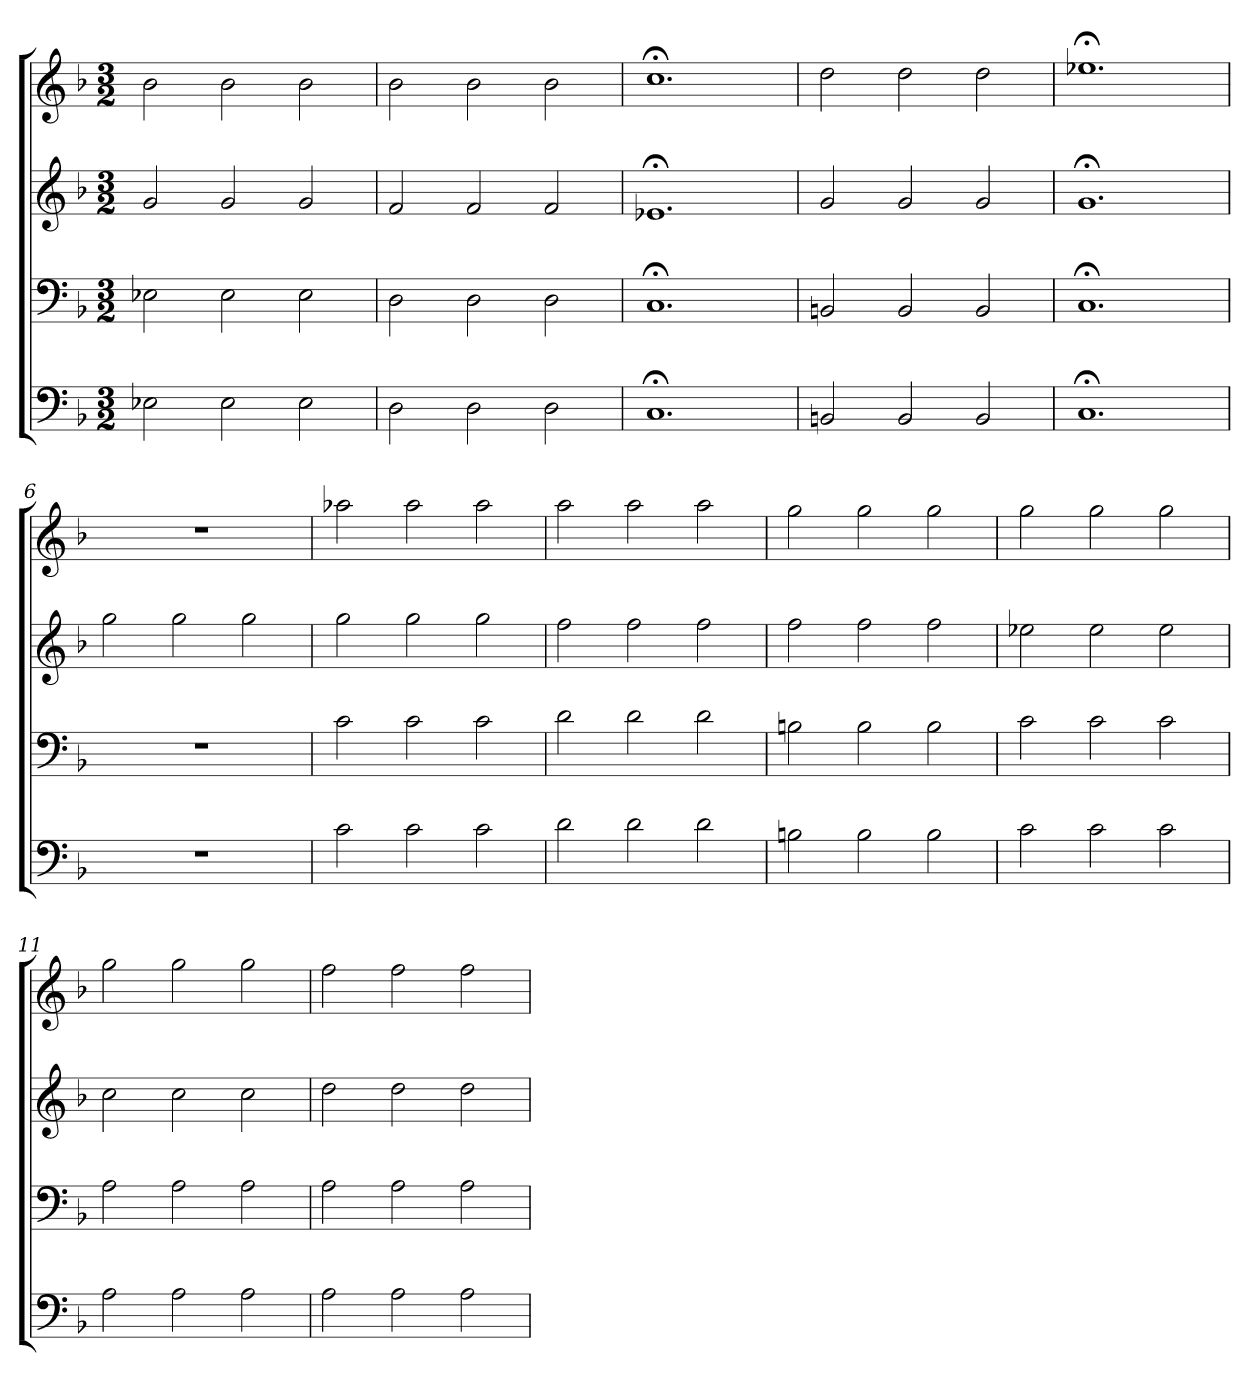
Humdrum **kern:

**kern	**kern	**kern	**kern
*part4	*part3	*part2	*part1
*staff4	*staff3	*staff2	*staff1
*clefF4	*clefF4	*clefG2	*clefG2
*k[b-]	*k[b-]	*k[b-]	*k[b-]
*M3/2	*M3/2	*M3/2	*M3/2
=1	=1	=1	=1
2E-X\	2E-X\	2g/	2b-\
2E-\	2E-\	2g/	2b-\
2E-\	2E-\	2g/	2b-\
=2	=2	=2	=2
2D\	2D\	2f/	2b-\
2D\	2D\	2f/	2b-\
2D\	2D\	2f/	2b-\
=3	=3	=3	=3
1.C;<	1.C;<	1.e-X;<	1.cc;<
=4	=4	=4	=4
2BBn/	2BBn/	2g/	2dd\
2BB/	2BB/	2g/	2dd\
2BB/	2BB/	2g/	2dd\
=5	=5	=5	=5
1.C;<	1.C;<	1.g;<	1.ee-X;<
=6	=6	=6	=6
1.r	1.r	2gg\	1.r
.	.	2gg\	.
.	.	2gg\	.
=7	=7	=7	=7
2c\	2c\	2gg\	2aa-X\
2c\	2c\	2gg\	2aa-\
2c\	2c\	2gg\	2aa-\
=8	=8	=8	=8
2d\	2d\	2ff\	2aa\
2d\	2d\	2ff\	2aa\
2d\	2d\	2ff\	2aa\
=9	=9	=9	=9
2Bn\	2Bn\	2ff\	2gg\
2B\	2B\	2ff\	2gg\
2B\	2B\	2ff\	2gg\
=10	=10	=10	=10
2c\	2c\	2ee-X\	2gg\
2c\	2c\	2ee-\	2gg\
2c\	2c\	2ee-\	2gg\
=11	=11	=11	=11
2A\	2A\	2cc\	2gg\
2A\	2A\	2cc\	2gg\
2A\	2A\	2cc\	2gg\
=12	=12	=12	=12
2A\	2A\	2dd\	2ff\
2A\	2A\	2dd\	2ff\
2A\	2A\	2dd\	2ff\
=	=	=	=
*-	*-	*-	*-
